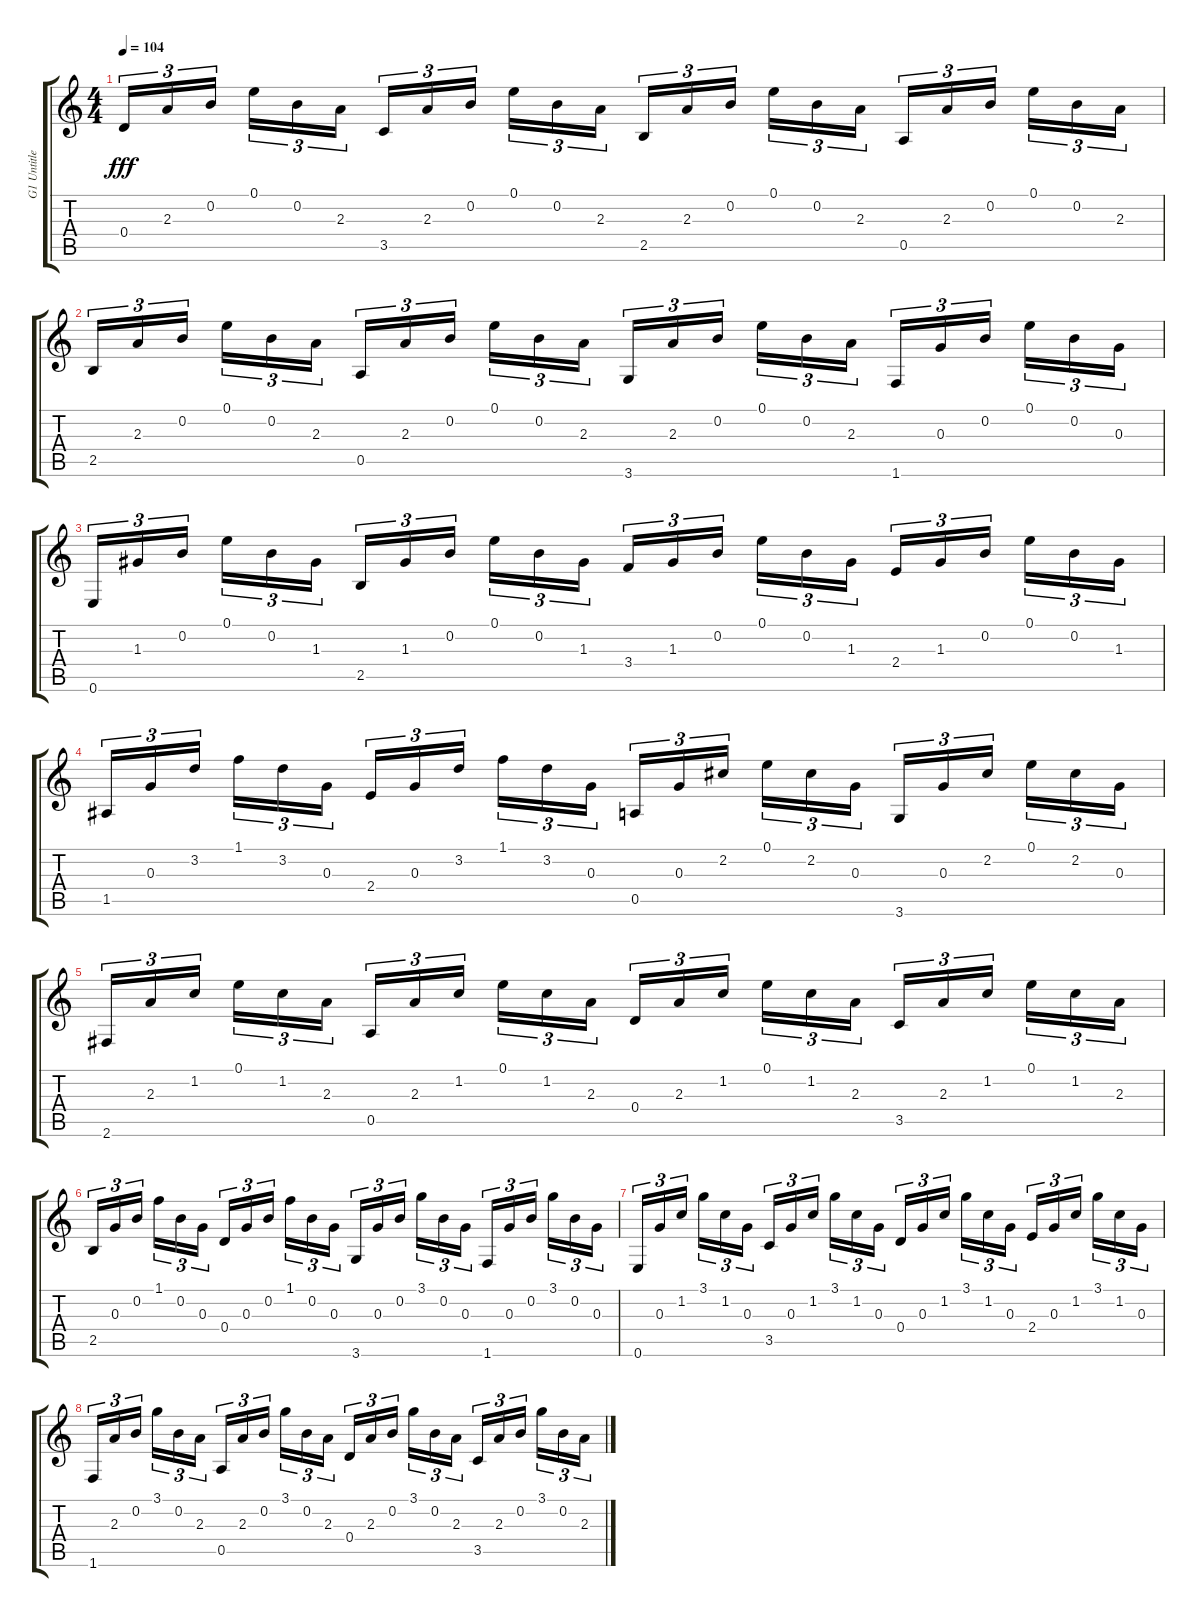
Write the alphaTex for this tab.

\track ("G1 Untitled" "G1 Untitle") {instrument acousticguitarnylon}
\staff {score tabs}
\tuning (E4 B3 G3 D3 A2 E2) {hide}
\ts (4 4)
\tempo 104
\clef g2
\ks c
0.4.16{tu (3 2) dy fff} 2.3.16{tu (3 2)} 0.2.16{tu (3 2)} 0.1.16{tu (3 2)} 0.2.16{tu (3 2)} 2.3.16{tu (3 2)} 3.5.16{tu (3 2)} 2.3.16{tu (3 2)} 0.2.16{tu (3 2)} 0.1.16{tu (3 2)} 0.2.16{tu (3 2)} 2.3.16{tu (3 2)} 2.5.16{tu (3 2)} 2.3.16{tu (3 2)} 0.2.16{tu (3 2)} 0.1.16{tu (3 2)} 0.2.16{tu (3 2)} 2.3.16{tu (3 2)} 0.5.16{tu (3 2)} 2.3.16{tu (3 2)} 0.2.16{tu (3 2)} 0.1.16{tu (3 2)} 0.2.16{tu (3 2)} 2.3.16{tu (3 2)} |
2.5.16{tu (3 2)} 2.3.16{tu (3 2)} 0.2.16{tu (3 2)} 0.1.16{tu (3 2)} 0.2.16{tu (3 2)} 2.3.16{tu (3 2)} 0.5.16{tu (3 2)} 2.3.16{tu (3 2)} 0.2.16{tu (3 2)} 0.1.16{tu (3 2)} 0.2.16{tu (3 2)} 2.3.16{tu (3 2)} 3.6.16{tu (3 2)} 2.3.16{tu (3 2)} 0.2.16{tu (3 2)} 0.1.16{tu (3 2)} 0.2.16{tu (3 2)} 2.3.16{tu (3 2)} 1.6.16{tu (3 2)} 0.3.16{tu (3 2)} 0.2.16{tu (3 2)} 0.1.16{tu (3 2)} 0.2.16{tu (3 2)} 0.3.16{tu (3 2)} |
0.6.16{tu (3 2)} 1.3.16{tu (3 2)} 0.2.16{tu (3 2)} 0.1.16{tu (3 2)} 0.2.16{tu (3 2)} 1.3.16{tu (3 2)} 2.5.16{tu (3 2)} 1.3.16{tu (3 2)} 0.2.16{tu (3 2)} 0.1.16{tu (3 2)} 0.2.16{tu (3 2)} 1.3.16{tu (3 2)} 3.4.16{tu (3 2)} 1.3.16{tu (3 2)} 0.2.16{tu (3 2)} 0.1.16{tu (3 2)} 0.2.16{tu (3 2)} 1.3.16{tu (3 2)} 2.4.16{tu (3 2)} 1.3.16{tu (3 2)} 0.2.16{tu (3 2)} 0.1.16{tu (3 2)} 0.2.16{tu (3 2)} 1.3.16{tu (3 2)} |
1.5.16{tu (3 2)} 0.3.16{tu (3 2)} 3.2.16{tu (3 2)} 1.1.16{tu (3 2)} 3.2.16{tu (3 2)} 0.3.16{tu (3 2)} 2.4.16{tu (3 2)} 0.3.16{tu (3 2)} 3.2.16{tu (3 2)} 1.1.16{tu (3 2)} 3.2.16{tu (3 2)} 0.3.16{tu (3 2)} 0.5.16{tu (3 2)} 0.3.16{tu (3 2)} 2.2.16{tu (3 2)} 0.1.16{tu (3 2)} 2.2.16{tu (3 2)} 0.3.16{tu (3 2)} 3.6.16{tu (3 2)} 0.3.16{tu (3 2)} 2.2.16{tu (3 2)} 0.1.16{tu (3 2)} 2.2.16{tu (3 2)} 0.3.16{tu (3 2)} |
2.6.16{tu (3 2)} 2.3.16{tu (3 2)} 1.2.16{tu (3 2)} 0.1.16{tu (3 2)} 1.2.16{tu (3 2)} 2.3.16{tu (3 2)} 0.5.16{tu (3 2)} 2.3.16{tu (3 2)} 1.2.16{tu (3 2)} 0.1.16{tu (3 2)} 1.2.16{tu (3 2)} 2.3.16{tu (3 2)} 0.4.16{tu (3 2)} 2.3.16{tu (3 2)} 1.2.16{tu (3 2)} 0.1.16{tu (3 2)} 1.2.16{tu (3 2)} 2.3.16{tu (3 2)} 3.5.16{tu (3 2)} 2.3.16{tu (3 2)} 1.2.16{tu (3 2)} 0.1.16{tu (3 2)} 1.2.16{tu (3 2)} 2.3.16{tu (3 2)} |
2.5.16{tu (3 2)} 0.3.16{tu (3 2)} 0.2.16{tu (3 2)} 1.1.16{tu (3 2)} 0.2.16{tu (3 2)} 0.3.16{tu (3 2)} 0.4.16{tu (3 2)} 0.3.16{tu (3 2)} 0.2.16{tu (3 2)} 1.1.16{tu (3 2)} 0.2.16{tu (3 2)} 0.3.16{tu (3 2)} 3.6.16{tu (3 2)} 0.3.16{tu (3 2)} 0.2.16{tu (3 2)} 3.1.16{tu (3 2)} 0.2.16{tu (3 2)} 0.3.16{tu (3 2)} 1.6.16{tu (3 2)} 0.3.16{tu (3 2)} 0.2.16{tu (3 2)} 3.1.16{tu (3 2)} 0.2.16{tu (3 2)} 0.3.16{tu (3 2)} |
0.6.16{tu (3 2)} 0.3.16{tu (3 2)} 1.2.16{tu (3 2)} 3.1.16{tu (3 2)} 1.2.16{tu (3 2)} 0.3.16{tu (3 2)} 3.5.16{tu (3 2)} 0.3.16{tu (3 2)} 1.2.16{tu (3 2)} 3.1.16{tu (3 2)} 1.2.16{tu (3 2)} 0.3.16{tu (3 2)} 0.4.16{tu (3 2)} 0.3.16{tu (3 2)} 1.2.16{tu (3 2)} 3.1.16{tu (3 2)} 1.2.16{tu (3 2)} 0.3.16{tu (3 2)} 2.4.16{tu (3 2)} 0.3.16{tu (3 2)} 1.2.16{tu (3 2)} 3.1.16{tu (3 2)} 1.2.16{tu (3 2)} 0.3.16{tu (3 2)} |
1.6.16{tu (3 2)} 2.3.16{tu (3 2)} 0.2.16{tu (3 2)} 3.1.16{tu (3 2)} 0.2.16{tu (3 2)} 2.3.16{tu (3 2)} 0.5.16{tu (3 2)} 2.3.16{tu (3 2)} 0.2.16{tu (3 2)} 3.1.16{tu (3 2)} 0.2.16{tu (3 2)} 2.3.16{tu (3 2)} 0.4.16{tu (3 2)} 2.3.16{tu (3 2)} 0.2.16{tu (3 2)} 3.1.16{tu (3 2)} 0.2.16{tu (3 2)} 2.3.16{tu (3 2)} 3.5.16{tu (3 2)} 2.3.16{tu (3 2)} 0.2.16{tu (3 2)} 3.1.16{tu (3 2)} 0.2.16{tu (3 2)} 2.3.16{tu (3 2)}
